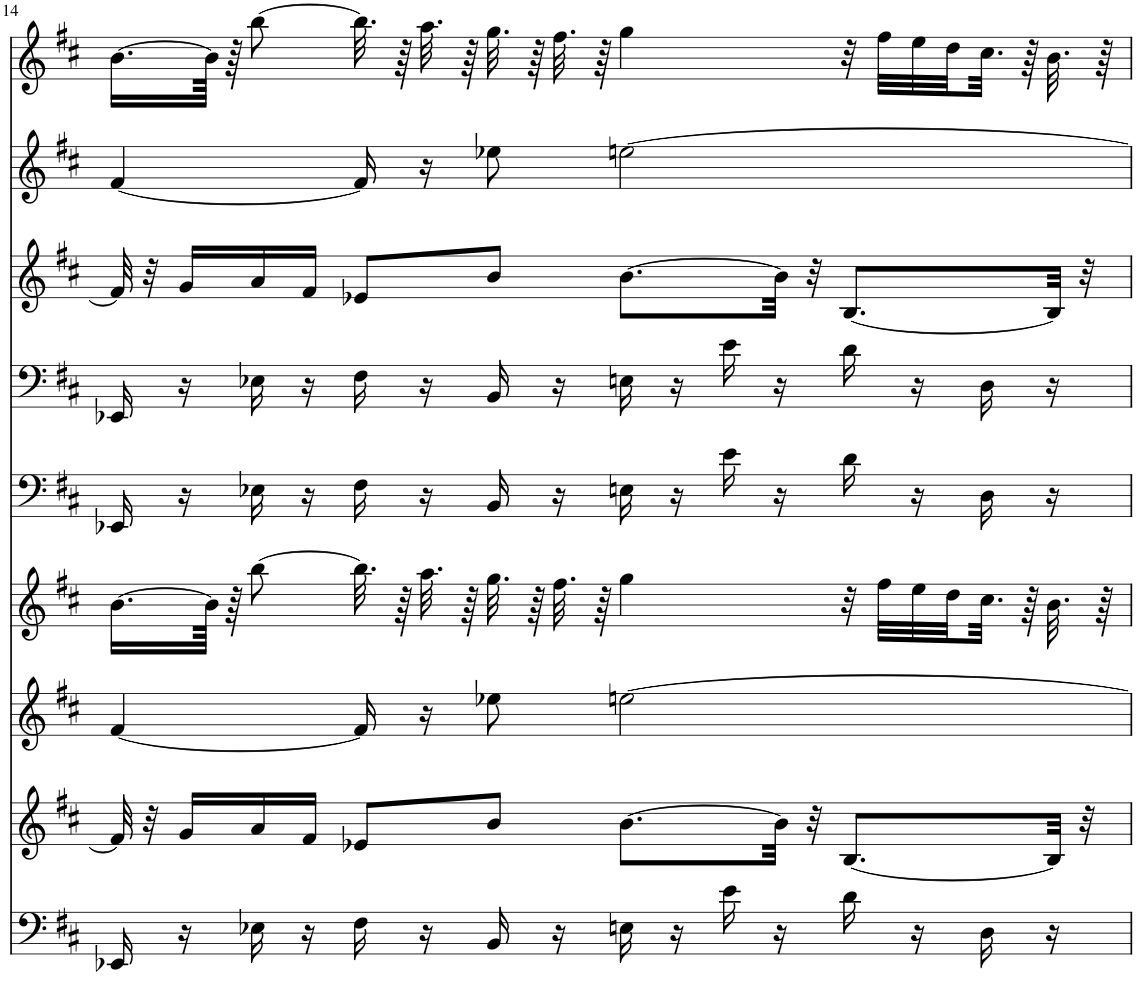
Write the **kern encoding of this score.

**kern	**kern	**kern	**kern	**kern	**kern	**kern	**kern	**kern
*part9	*part8	*part7	*part6	*part5	*part4	*part3	*part2	*part1
*staff9	*staff8	*staff7	*staff6	*staff5	*staff4	*staff3	*staff2	*staff1
*I"Tuba	*I"Trombone	*I"Oboe	*I"Trumpet	*I"Continuo	*I"Continuo	*I"Viola	*I"Violin II	*I"Violin I
*I'Tba	*I'Trb	*I'Ob	*I'Tpt	*	*	*	*	*
!!LO:PB:g=z
*clefF4	*clefG2	*clefG2	*clefG2	*clefF4	*clefF4	*clefG2	*clefG2	*clefG2
*	*	*	*Trd1c2	*	*	*	*	*
*k[f#c#]	*k[f#c#]	*k[f#c#]	*k[f#c#]	*k[f#c#]	*k[f#c#]	*k[f#c#]	*k[f#c#]	*k[f#c#]
*M4/4	*M4/4	*M4/4	*M4/4	*M4/4	*M4/4	*M4/4	*M4/4	*M4/4
=14	=14	=14	=14	=14	=14	=14	=14	=14
16EE-X/	32f#/]	[4f#/	[16.b\LL	16EE-X/	16EE-X/	32f#/]	[4f#/	[16.b\LL
.	32r	.	.	.	.	32r	.	.
16r	16g/LL	.	.	16r	16r	16g/LL	.	.
.	.	.	64b\JJkk]	.	.	.	.	64b\JJkk]
.	.	.	64r	.	.	.	.	64r
16E-X\	16a/	.	[8bb\	16E-X\	16E-X\	16a/	.	[8bb\
16r	16f#/JJ	.	.	16r	16r	16f#/JJ	.	.
16F#\	8e-X/L	16f#/]	32.bb\]	16F#\	16F#\	8e-X/L	16f#/]	32.bb\]
.	.	.	64r	.	.	.	.	64r
16r	.	16r	32.aa\	16r	16r	.	16r	32.aa\
.	.	.	64r	.	.	.	.	64r
16BB/	8b/J	8ee-X\	32.gg\	16BB/	16BB/	8b/J	8ee-X\	32.gg\
.	.	.	64r	.	.	.	.	64r
16r	.	.	32.ff#\	16r	16r	.	.	32.ff#\
.	.	.	64r	.	.	.	.	64r
16En\	[8.b\L	[2een\	4gg\	16En\	16En\	[8.b\L	[2een\	4gg\
16r	.	.	.	16r	16r	.	.	.
16e\	.	.	.	16e\	16e\	.	.	.
16r	32b\Jkk]	.	.	16r	16r	32b\Jkk]	.	.
.	32r	.	.	.	.	32r	.	.
16d\	[8.B/L	.	32r	16d\	16d\	[8.B/L	.	32r
.	.	.	32ff#\LLL	.	.	.	.	32ff#\LLL
16r	.	.	32ee\	16r	16r	.	.	32ee\
.	.	.	32dd\	.	.	.	.	32dd\
16D\	.	.	32.cc#\JJJ	16D\	16D\	.	.	32.cc#\JJJ
.	.	.	64r	.	.	.	.	64r
16r	32B/Jkk]	.	32.b\	16r	16r	32B/Jkk]	.	32.b\
.	32r	.	.	.	.	32r	.	.
.	.	.	64r	.	.	.	.	64r
=	=	=	=	=	=	=	=	=
*-	*-	*-	*-	*-	*-	*-	*-	*-
